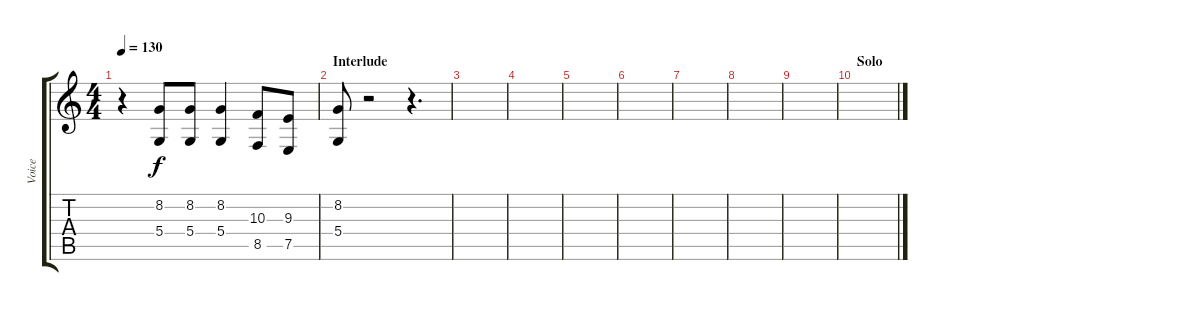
\track ("Voice" "Voice") {instrument choiraahs}
\staff {score tabs}
\tuning (E4 B3 G3 D3 A2 E2) {hide}
\ts (4 4)
\tempo 130
\clef g2
\ks c
r.4{dy f} (8.2 5.4).8 (8.2 5.4).8 (8.2 5.4).4 (10.3 8.5).8 (9.3 7.5).8 |
\section ("" "Interlude")
(8.2 5.4).8 r.2 r.4{d} |
|
|
|
|
|
|
|
\section ("" "Solo")
